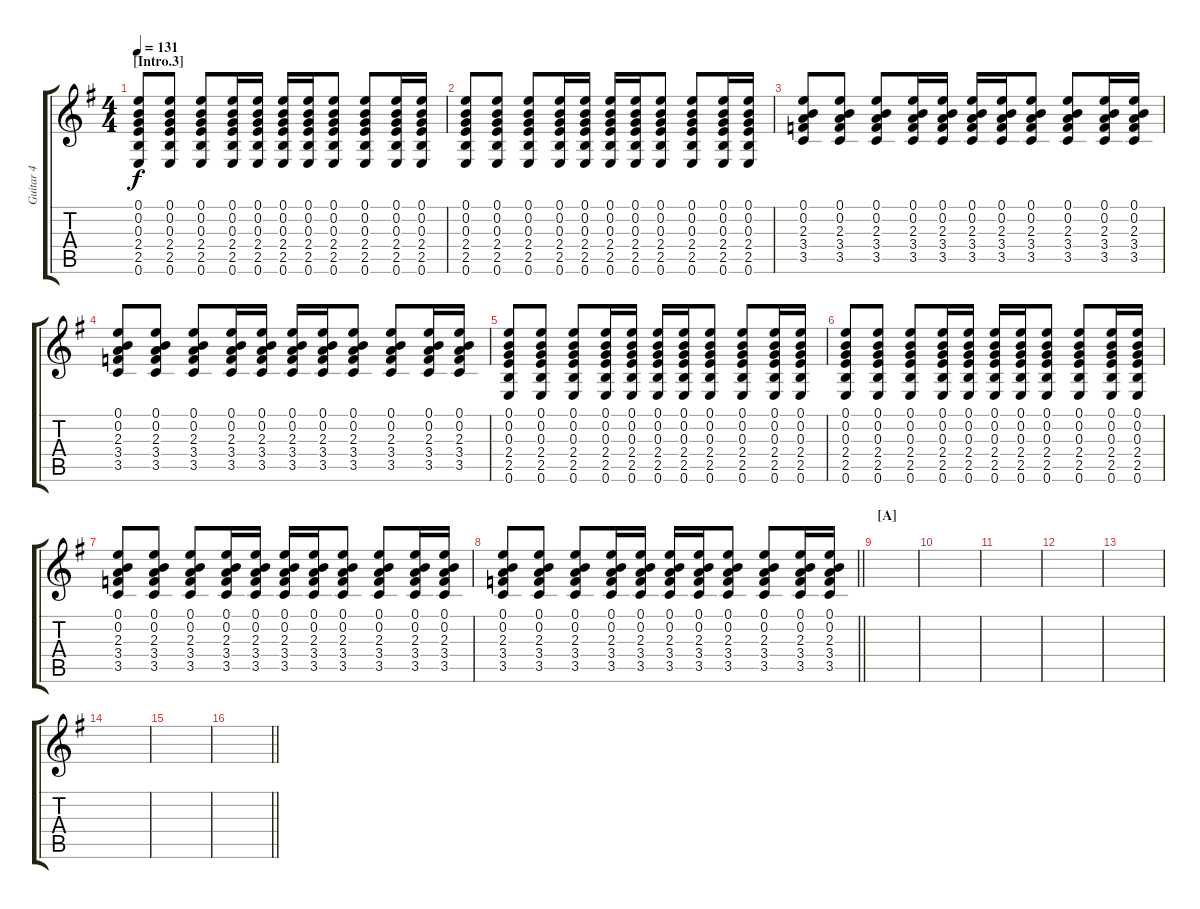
\track ("Guitar 4" "Guitar 4") {instrument acousticguitarsteel}
\staff {score tabs}
\tuning (E4 B3 G3 D3 A2 E2) {hide}
\ts (4 4)
\section ("" "[Intro.3]")
\tempo 131
\clef g2
\ks eminor
(0.1 0.2 0.3 2.4 2.5 0.6).8{dy f} (0.1 0.2 0.3 2.4 2.5 0.6).8 (0.1 0.2 0.3 2.4 2.5 0.6).8 (0.1 0.2 0.3 2.4 2.5 0.6).16 (0.1 0.2 0.3 2.4 2.5 0.6).16 (0.1 0.2 0.3 2.4 2.5 0.6).16 (0.1 0.2 0.3 2.4 2.5 0.6).16 (0.1 0.2 0.3 2.4 2.5 0.6).8 (0.1 0.2 0.3 2.4 2.5 0.6).8 (0.1 0.2 0.3 2.4 2.5 0.6).16 (0.1 0.2 0.3 2.4 2.5 0.6).16 |
(0.1 0.2 0.3 2.4 2.5 0.6).8 (0.1 0.2 0.3 2.4 2.5 0.6).8 (0.1 0.2 0.3 2.4 2.5 0.6).8 (0.1 0.2 0.3 2.4 2.5 0.6).16 (0.1 0.2 0.3 2.4 2.5 0.6).16 (0.1 0.2 0.3 2.4 2.5 0.6).16 (0.1 0.2 0.3 2.4 2.5 0.6).16 (0.1 0.2 0.3 2.4 2.5 0.6).8 (0.1 0.2 0.3 2.4 2.5 0.6).8 (0.1 0.2 0.3 2.4 2.5 0.6).16 (0.1 0.2 0.3 2.4 2.5 0.6).16 |
(0.1 0.2 2.3 3.4 3.5).8 (0.1 0.2 2.3 3.4 3.5).8 (0.1 0.2 2.3 3.4 3.5).8 (0.1 0.2 2.3 3.4 3.5).16 (0.1 0.2 2.3 3.4 3.5).16 (0.1 0.2 2.3 3.4 3.5).16 (0.1 0.2 2.3 3.4 3.5).16 (0.1 0.2 2.3 3.4 3.5).8 (0.1 0.2 2.3 3.4 3.5).8 (0.1 0.2 2.3 3.4 3.5).16 (0.1 0.2 2.3 3.4 3.5).16 |
(0.1 0.2 2.3 3.4 3.5).8 (0.1 0.2 2.3 3.4 3.5).8 (0.1 0.2 2.3 3.4 3.5).8 (0.1 0.2 2.3 3.4 3.5).16 (0.1 0.2 2.3 3.4 3.5).16 (0.1 0.2 2.3 3.4 3.5).16 (0.1 0.2 2.3 3.4 3.5).16 (0.1 0.2 2.3 3.4 3.5).8 (0.1 0.2 2.3 3.4 3.5).8 (0.1 0.2 2.3 3.4 3.5).16 (0.1 0.2 2.3 3.4 3.5).16 |
(0.1 0.2 0.3 2.4 2.5 0.6).8 (0.1 0.2 0.3 2.4 2.5 0.6).8 (0.1 0.2 0.3 2.4 2.5 0.6).8 (0.1 0.2 0.3 2.4 2.5 0.6).16 (0.1 0.2 0.3 2.4 2.5 0.6).16 (0.1 0.2 0.3 2.4 2.5 0.6).16 (0.1 0.2 0.3 2.4 2.5 0.6).16 (0.1 0.2 0.3 2.4 2.5 0.6).8 (0.1 0.2 0.3 2.4 2.5 0.6).8 (0.1 0.2 0.3 2.4 2.5 0.6).16 (0.1 0.2 0.3 2.4 2.5 0.6).16 |
(0.1 0.2 0.3 2.4 2.5 0.6).8 (0.1 0.2 0.3 2.4 2.5 0.6).8 (0.1 0.2 0.3 2.4 2.5 0.6).8 (0.1 0.2 0.3 2.4 2.5 0.6).16 (0.1 0.2 0.3 2.4 2.5 0.6).16 (0.1 0.2 0.3 2.4 2.5 0.6).16 (0.1 0.2 0.3 2.4 2.5 0.6).16 (0.1 0.2 0.3 2.4 2.5 0.6).8 (0.1 0.2 0.3 2.4 2.5 0.6).8 (0.1 0.2 0.3 2.4 2.5 0.6).16 (0.1 0.2 0.3 2.4 2.5 0.6).16 |
(0.1 0.2 2.3 3.4 3.5).8 (0.1 0.2 2.3 3.4 3.5).8 (0.1 0.2 2.3 3.4 3.5).8 (0.1 0.2 2.3 3.4 3.5).16 (0.1 0.2 2.3 3.4 3.5).16 (0.1 0.2 2.3 3.4 3.5).16 (0.1 0.2 2.3 3.4 3.5).16 (0.1 0.2 2.3 3.4 3.5).8 (0.1 0.2 2.3 3.4 3.5).8 (0.1 0.2 2.3 3.4 3.5).16 (0.1 0.2 2.3 3.4 3.5).16 |
\barLineRight lightlight
(0.1 0.2 2.3 3.4 3.5).8 (0.1 0.2 2.3 3.4 3.5).8 (0.1 0.2 2.3 3.4 3.5).8 (0.1 0.2 2.3 3.4 3.5).16 (0.1 0.2 2.3 3.4 3.5).16 (0.1 0.2 2.3 3.4 3.5).16 (0.1 0.2 2.3 3.4 3.5).16 (0.1 0.2 2.3 3.4 3.5).8 (0.1 0.2 2.3 3.4 3.5).8 (0.1 0.2 2.3 3.4 3.5).16 (0.1 0.2 2.3 3.4 3.5).16 |
\section ("" "[A]")
|
|
|
|
|
|
|
\barLineRight lightlight
